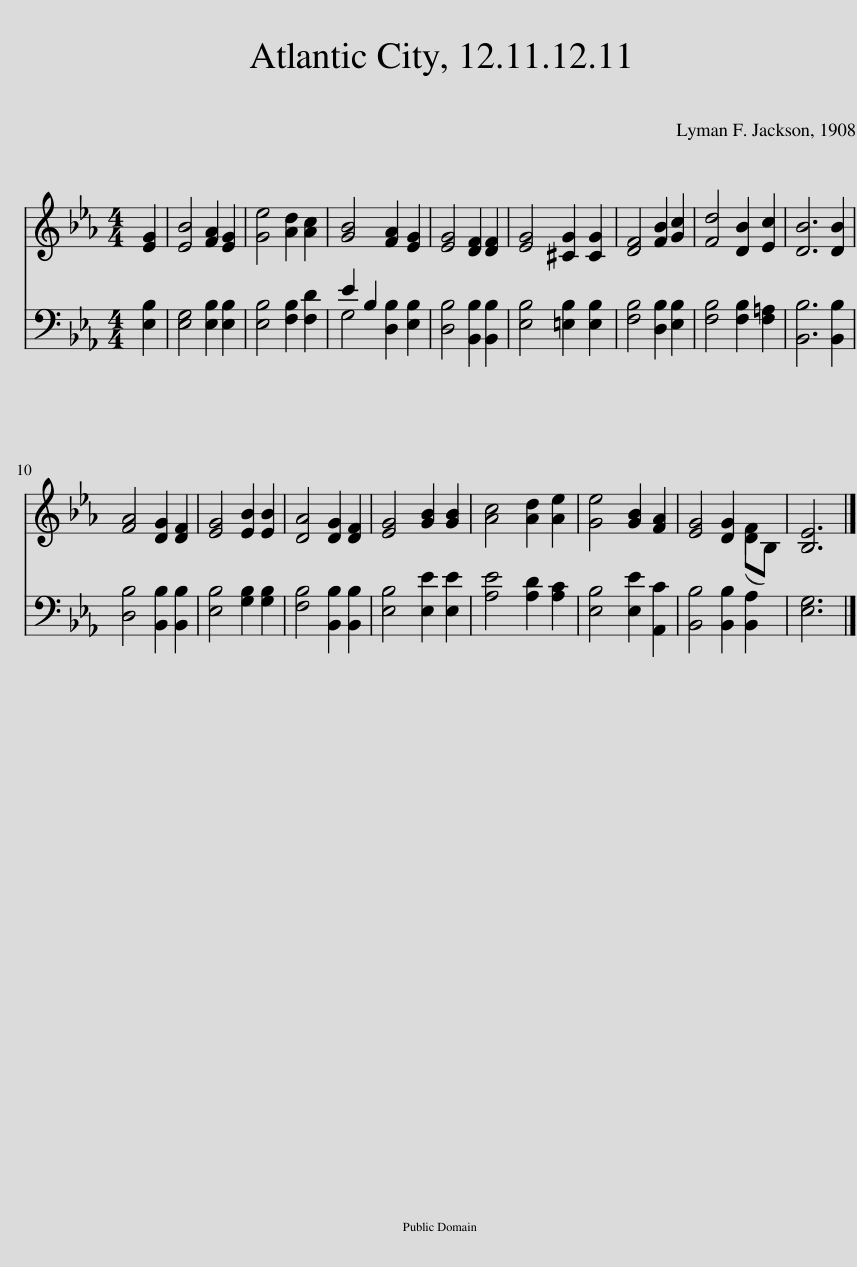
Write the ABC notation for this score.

X:1
%%score ( 1 2 ) ( 3 4 )
L:1/8
M:4/4
I:linebreak $
K:Eb
V:1 treble
V:2 treble
V:3 bass
V:4 bass
V:1
 [EG]2 | [EB]4 [FA]2 [EG]2 | [Ge]4 [Ad]2 [Ac]2 | [GB]4 [FA]2 [EG]2 | [EG]4 [DF]2 [DF]2 | %5
 [EG]4 [^CG]2 [CG]2 | [DF]4 [FB]2 [Gc]2 | [Fd]4 [DB]2 [Ec]2 | [DB]6 [DB]2 |$ [FA]4 [DG]2 [DF]2 | %10
 [EG]4 [EB]2 [EB]2 | [DA]4 [DG]2 [DF]2 | [EG]4 [GB]2 [GB]2 | [Ac]4 [Ad]2 [Ae]2 | [Ge]4 [GB]2 [FA]2 | %15
 [EG]4 [DG]2 (DB,) | [B,E]6 |] %17
V:2
 x2 | x8 | x8 | x8 | x8 | %5
 x8 | x8 | x8 | x8 |$ x8 | %10
 x8 | x8 | x8 | x8 | x8 | %15
 x6 F2 | x6 |] %17
V:3
 [E,B,]2 | [E,G,]4 [E,B,]2 [E,B,]2 | [E,B,]4 [F,B,]2 [F,D]2 | E2 B,2 [D,B,]2 [E,B,]2 | [D,B,]4 [B,,B,]2 [B,,B,]2 | %5
 [E,B,]4 [=E,B,]2 [E,B,]2 | [F,B,]4 [D,B,]2 [E,B,]2 | [F,B,]4 [F,B,]2 [F,=A,]2 | [B,,B,]6 [B,,B,]2 |$ [D,B,]4 [B,,B,]2 [B,,B,]2 | %10
 [E,B,]4 [G,B,]2 [G,B,]2 | [F,B,]4 [B,,B,]2 [B,,B,]2 | [E,B,]4 [E,E]2 [E,E]2 | [A,E]4 [A,D]2 [A,C]2 | [E,B,]4 [E,E]2 [A,,C]2 | %15
 [B,,B,]4 [B,,B,]2 [B,,A,]2 | [E,G,]6 |] %17
V:4
 x2 | x8 | x8 | G,4 x4 | x8 | %5
 x8 | x8 | x8 | x8 |$ x8 | %10
 x8 | x8 | x8 | x8 | x8 | %15
 x8 | x6 |] %17
